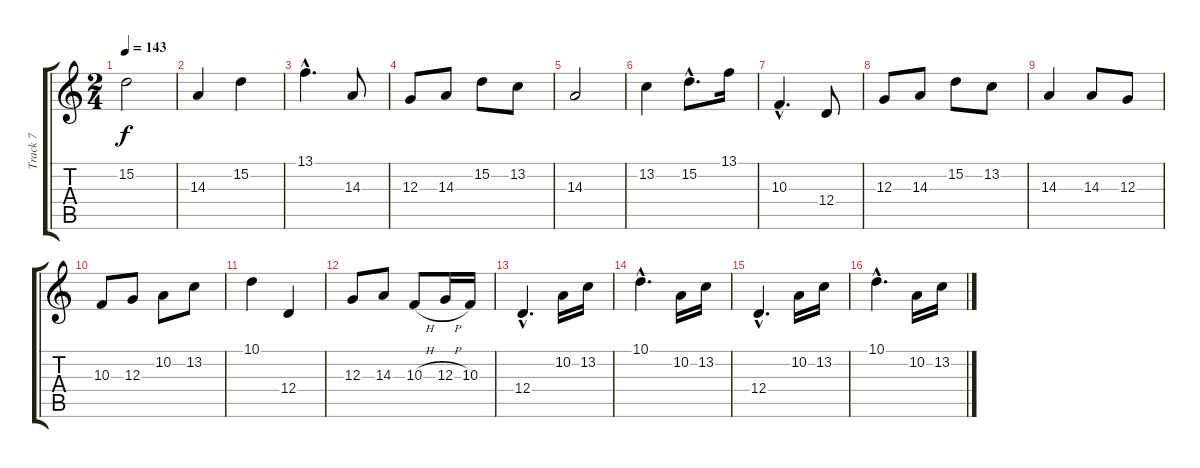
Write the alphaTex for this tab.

\track ("Track 7" "Track 7") {instrument synthdrum}
\staff {score tabs}
\tuning (E4 B3 G3 D3 A2 E2) {hide}
\ts (2 4)
\tempo 143
\clef g2
\ks c
15.2.2{dy f} |
14.3.4 15.2.4 |
13.1{hac}.4{d} 14.3.8 |
12.3.8 14.3.8 15.2.8 13.2.8 |
14.3.2 |
13.2.4 15.2{hac}.8{d} 13.1.16 |
10.3{hac}.4{d} 12.4.8 |
12.3.8 14.3.8 15.2.8 13.2.8 |
14.3.4 14.3.8 12.3.8 |
10.3.8 12.3.8 10.2.8 13.2.8 |
10.1.4 12.4.4 |
12.3.8 14.3.8 10.3{h}.8 12.3{h}.16 10.3.16 |
12.4{hac}.4{d} 10.2.16 13.2.16 |
10.1{hac}.4{d} 10.2.16 13.2.16 |
12.4{hac}.4{d} 10.2.16 13.2.16 |
10.1{hac}.4{d} 10.2.16 13.2.16
